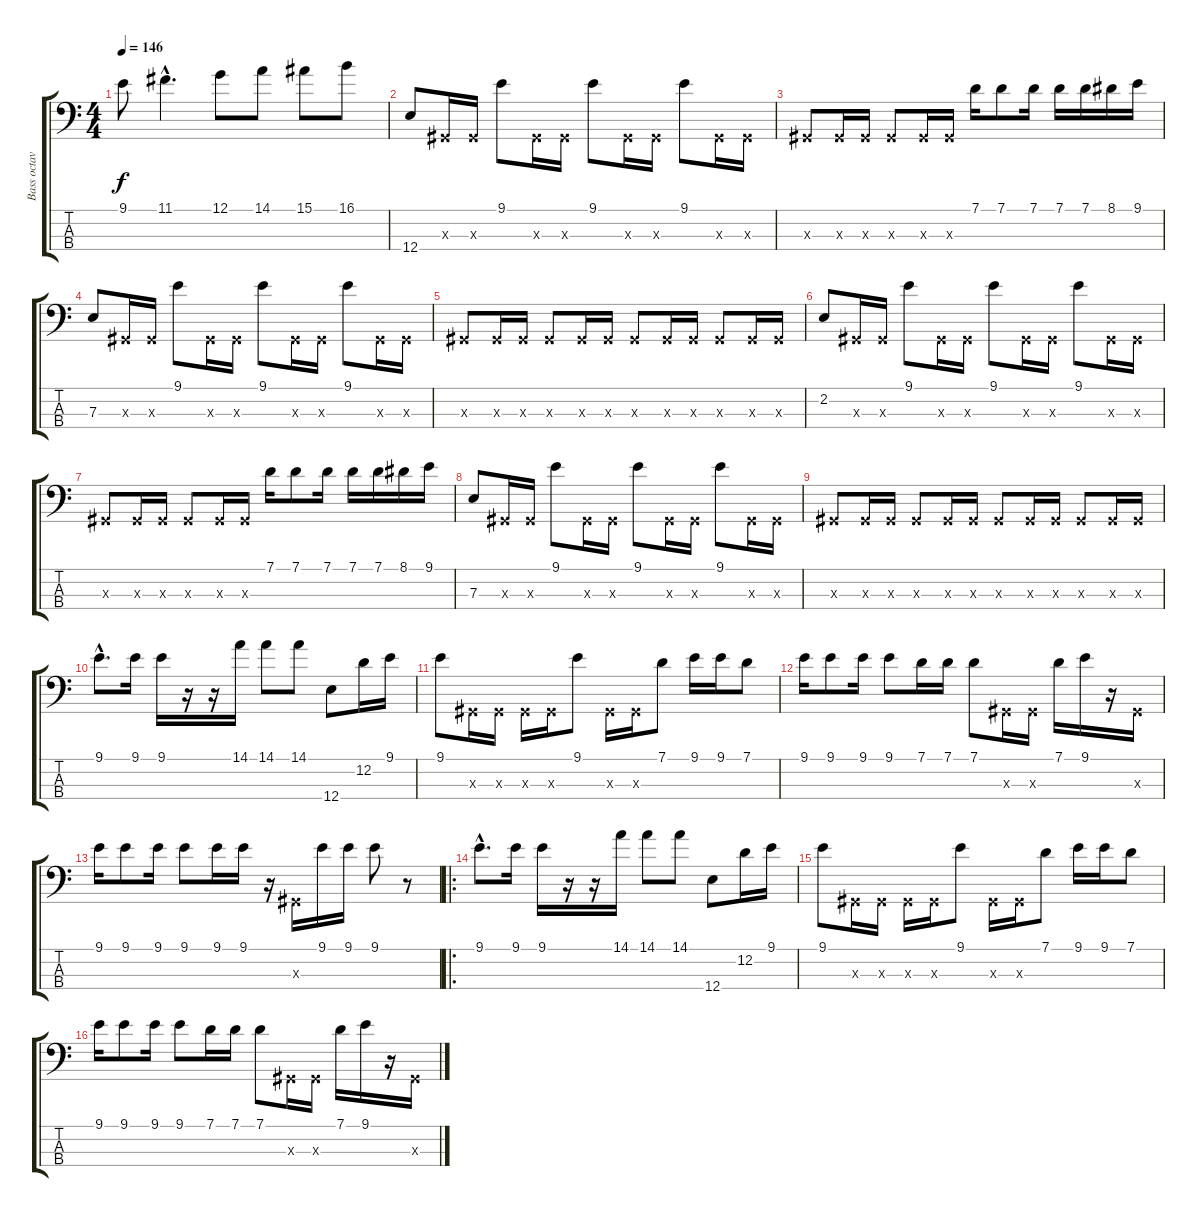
\track ("Bass octave double" "Bass octav") {instrument electricbasspick}
\staff {score tabs}
\tuning (G2 D2 A1 E1) {hide}
\ts (4 4)
\tempo 146
\clef f4
\ks c
9.1{t}.8{dy f} 11.1{hac}.4{d} 12.1.8 14.1.8 15.1.8 16.1.8 |
12.4.8 -1.3{x}.16 -1.3{x}.16 9.1.8 -1.3{x}.16 -1.3{x}.16 9.1.8 -1.3{x}.16 -1.3{x}.16 9.1.8 -1.3{x}.16 -1.3{x}.16 |
-1.3{x}.8 -1.3{x}.16 -1.3{x}.16 -1.3{x}.8 -1.3{x}.16 -1.3{x}.16 7.1.16 7.1.8 7.1.16 7.1.16 7.1.16 8.1.16 9.1.16 |
7.3.8 -1.3{x}.16 -1.3{x}.16 9.1.8 -1.3{x}.16 -1.3{x}.16 9.1.8 -1.3{x}.16 -1.3{x}.16 9.1.8 -1.3{x}.16 -1.3{x}.16 |
-1.3{x}.8 -1.3{x}.16 -1.3{x}.16 -1.3{x}.8 -1.3{x}.16 -1.3{x}.16 -1.3{x}.8 -1.3{x}.16 -1.3{x}.16 -1.3{x}.8 -1.3{x}.16 -1.3{x}.16 |
2.2.8 -1.3{x}.16 -1.3{x}.16 9.1.8 -1.3{x}.16 -1.3{x}.16 9.1.8 -1.3{x}.16 -1.3{x}.16 9.1.8 -1.3{x}.16 -1.3{x}.16 |
-1.3{x}.8 -1.3{x}.16 -1.3{x}.16 -1.3{x}.8 -1.3{x}.16 -1.3{x}.16 7.1.16 7.1.8 7.1.16 7.1.16 7.1.16 8.1.16 9.1.16 |
7.3.8 -1.3{x}.16 -1.3{x}.16 9.1.8 -1.3{x}.16 -1.3{x}.16 9.1.8 -1.3{x}.16 -1.3{x}.16 9.1.8 -1.3{x}.16 -1.3{x}.16 |
-1.3{x}.8 -1.3{x}.16 -1.3{x}.16 -1.3{x}.8 -1.3{x}.16 -1.3{x}.16 -1.3{x}.8 -1.3{x}.16 -1.3{x}.16 -1.3{x}.8 -1.3{x}.16 -1.3{x}.16 |
9.1{hac}.8{d} 9.1.16 9.1.16 r.16 r.16 14.1.16 14.1.8 14.1.8 12.4.8 12.2.16 9.1.16 |
9.1.8 -1.3{x}.16 -1.3{x}.16 -1.3{x}.16 -1.3{x}.16 9.1.8 -1.3{x}.16 -1.3{x}.16 7.1.8 9.1.16 9.1.16 7.1.8 |
9.1.16 9.1.8 9.1.16 9.1.8 7.1.16 7.1.16 7.1.8 -1.3{x}.16 -1.3{x}.16 7.1.16 9.1.16 r.16 -1.3{x}.16 |
9.1.16 9.1.8 9.1.16 9.1.8 9.1.16 9.1.16 r.16 -1.3{x}.16 9.1.16 9.1.16 9.1.8 r.8 |
\ro
9.1{hac}.8{d} 9.1.16 9.1.16 r.16 r.16 14.1.16 14.1.8 14.1.8 12.4.8 12.2.16 9.1.16 |
9.1.8 -1.3{x}.16 -1.3{x}.16 -1.3{x}.16 -1.3{x}.16 9.1.8 -1.3{x}.16 -1.3{x}.16 7.1.8 9.1.16 9.1.16 7.1.8 |
9.1.16 9.1.8 9.1.16 9.1.8 7.1.16 7.1.16 7.1.8 -1.3{x}.16 -1.3{x}.16 7.1.16 9.1.16 r.16 -1.3{x}.16
